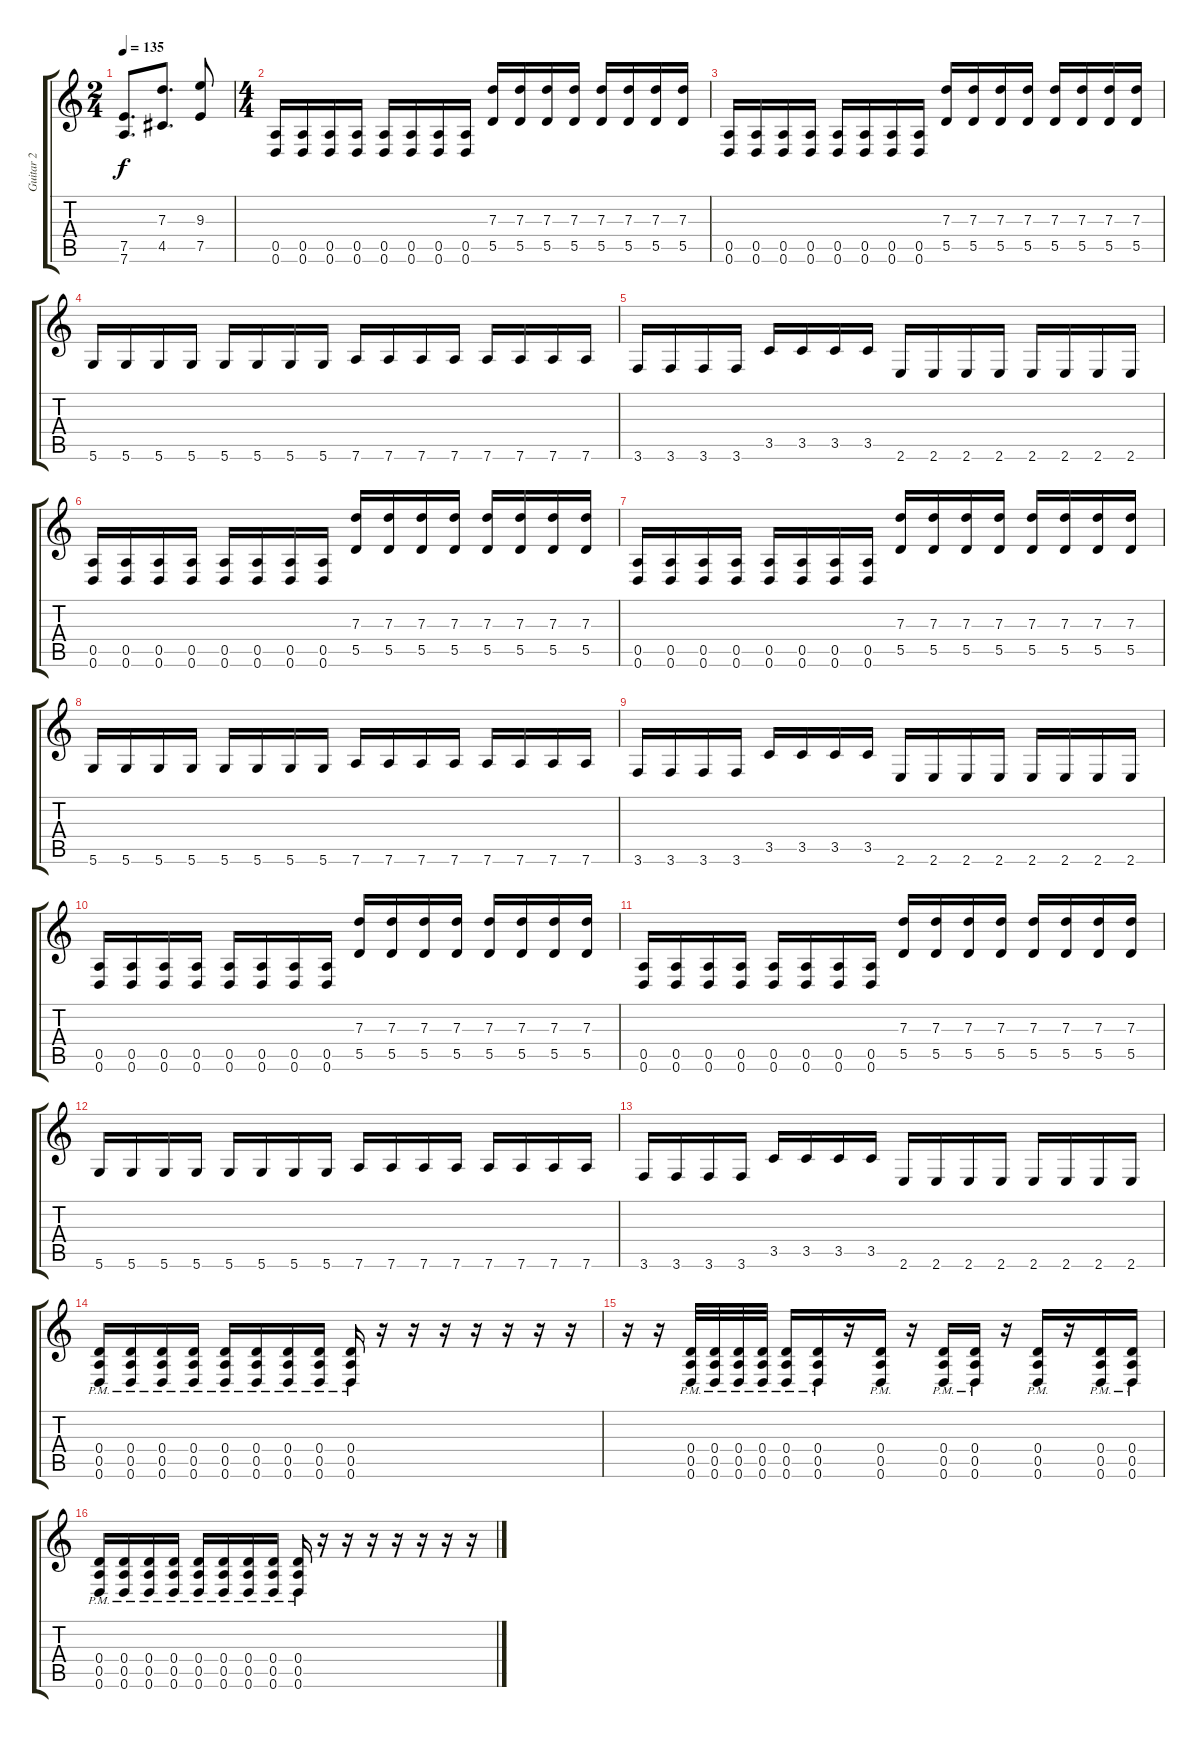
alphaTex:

\track ("Guitar 2" "Guitar 2") {instrument distortionguitar}
\staff {score tabs}
\tuning (E4 B3 G3 D3 A2 D2) {hide}
\ts (2 4)
\tempo 135
\clef g2
\ks c
(7.5 7.6).8{d dy f} (7.3 4.5).8{d} (9.3 7.5).8 |
\ts (4 4)
(0.5 0.6).16 (0.5 0.6).16 (0.5 0.6).16 (0.5 0.6).16 (0.5 0.6).16 (0.5 0.6).16 (0.5 0.6).16 (0.5 0.6).16 (7.3 5.5).16 (7.3 5.5).16 (7.3 5.5).16 (7.3 5.5).16 (7.3 5.5).16 (7.3 5.5).16 (7.3 5.5).16 (7.3 5.5).16 |
(0.5 0.6).16 (0.5 0.6).16 (0.5 0.6).16 (0.5 0.6).16 (0.5 0.6).16 (0.5 0.6).16 (0.5 0.6).16 (0.5 0.6).16 (7.3 5.5).16 (7.3 5.5).16 (7.3 5.5).16 (7.3 5.5).16 (7.3 5.5).16 (7.3 5.5).16 (7.3 5.5).16 (7.3 5.5).16 |
5.6.16 5.6.16 5.6.16 5.6.16 5.6.16 5.6.16 5.6.16 5.6.16 7.6.16 7.6.16 7.6.16 7.6.16 7.6.16 7.6.16 7.6.16 7.6.16 |
3.6.16 3.6.16 3.6.16 3.6.16 3.5.16 3.5.16 3.5.16 3.5.16 2.6.16 2.6.16 2.6.16 2.6.16 2.6.16 2.6.16 2.6.16 2.6.16 |
(0.5 0.6).16 (0.5 0.6).16 (0.5 0.6).16 (0.5 0.6).16 (0.5 0.6).16 (0.5 0.6).16 (0.5 0.6).16 (0.5 0.6).16 (7.3 5.5).16 (7.3 5.5).16 (7.3 5.5).16 (7.3 5.5).16 (7.3 5.5).16 (7.3 5.5).16 (7.3 5.5).16 (7.3 5.5).16 |
(0.5 0.6).16 (0.5 0.6).16 (0.5 0.6).16 (0.5 0.6).16 (0.5 0.6).16 (0.5 0.6).16 (0.5 0.6).16 (0.5 0.6).16 (7.3 5.5).16 (7.3 5.5).16 (7.3 5.5).16 (7.3 5.5).16 (7.3 5.5).16 (7.3 5.5).16 (7.3 5.5).16 (7.3 5.5).16 |
5.6.16 5.6.16 5.6.16 5.6.16 5.6.16 5.6.16 5.6.16 5.6.16 7.6.16 7.6.16 7.6.16 7.6.16 7.6.16 7.6.16 7.6.16 7.6.16 |
3.6.16 3.6.16 3.6.16 3.6.16 3.5.16 3.5.16 3.5.16 3.5.16 2.6.16 2.6.16 2.6.16 2.6.16 2.6.16 2.6.16 2.6.16 2.6.16 |
(0.5 0.6).16 (0.5 0.6).16 (0.5 0.6).16 (0.5 0.6).16 (0.5 0.6).16 (0.5 0.6).16 (0.5 0.6).16 (0.5 0.6).16 (7.3 5.5).16 (7.3 5.5).16 (7.3 5.5).16 (7.3 5.5).16 (7.3 5.5).16 (7.3 5.5).16 (7.3 5.5).16 (7.3 5.5).16 |
(0.5 0.6).16 (0.5 0.6).16 (0.5 0.6).16 (0.5 0.6).16 (0.5 0.6).16 (0.5 0.6).16 (0.5 0.6).16 (0.5 0.6).16 (7.3 5.5).16 (7.3 5.5).16 (7.3 5.5).16 (7.3 5.5).16 (7.3 5.5).16 (7.3 5.5).16 (7.3 5.5).16 (7.3 5.5).16 |
5.6.16 5.6.16 5.6.16 5.6.16 5.6.16 5.6.16 5.6.16 5.6.16 7.6.16 7.6.16 7.6.16 7.6.16 7.6.16 7.6.16 7.6.16 7.6.16 |
3.6.16 3.6.16 3.6.16 3.6.16 3.5.16 3.5.16 3.5.16 3.5.16 2.6.16 2.6.16 2.6.16 2.6.16 2.6.16 2.6.16 2.6.16 2.6.16 |
(0.4{pm} 0.5{pm} 0.6{pm}).16 (0.4{pm} 0.5{pm} 0.6{pm}).16 (0.4{pm} 0.5{pm} 0.6{pm}).16 (0.4{pm} 0.5{pm} 0.6{pm}).16 (0.4{pm} 0.5{pm} 0.6{pm}).16 (0.4{pm} 0.5{pm} 0.6{pm}).16 (0.4{pm} 0.5{pm} 0.6{pm}).16 (0.4{pm} 0.5{pm} 0.6{pm}).16 (0.4{pm} 0.5{pm} 0.6{pm}).16 r.16 r.16 r.16 r.16 r.16 r.16 r.16 |
r.16 r.16 (0.4{pm} 0.5{pm} 0.6{pm}).32 (0.4{pm} 0.5{pm} 0.6{pm}).32 (0.4{pm} 0.5{pm} 0.6{pm}).32 (0.4{pm} 0.5{pm} 0.6{pm}).32 (0.4{pm} 0.5{pm} 0.6{pm}).16 (0.4{pm} 0.5{pm} 0.6{pm}).16 r.16 (0.4{pm} 0.5{pm} 0.6{pm}).16 r.16 (0.4{pm} 0.5{pm} 0.6{pm}).16 (0.4{pm} 0.5{pm} 0.6{pm}).16 r.16 (0.4{pm} 0.5{pm} 0.6{pm}).16 r.16 (0.4{pm} 0.5{pm} 0.6{pm}).16 (0.4{pm} 0.5{pm} 0.6{pm}).16 |
(0.4{pm} 0.5{pm} 0.6{pm}).16 (0.4{pm} 0.5{pm} 0.6{pm}).16 (0.4{pm} 0.5{pm} 0.6{pm}).16 (0.4{pm} 0.5{pm} 0.6{pm}).16 (0.4{pm} 0.5{pm} 0.6{pm}).16 (0.4{pm} 0.5{pm} 0.6{pm}).16 (0.4{pm} 0.5{pm} 0.6{pm}).16 (0.4{pm} 0.5{pm} 0.6{pm}).16 (0.4{pm} 0.5{pm} 0.6{pm}).16 r.16 r.16 r.16 r.16 r.16 r.16 r.16
